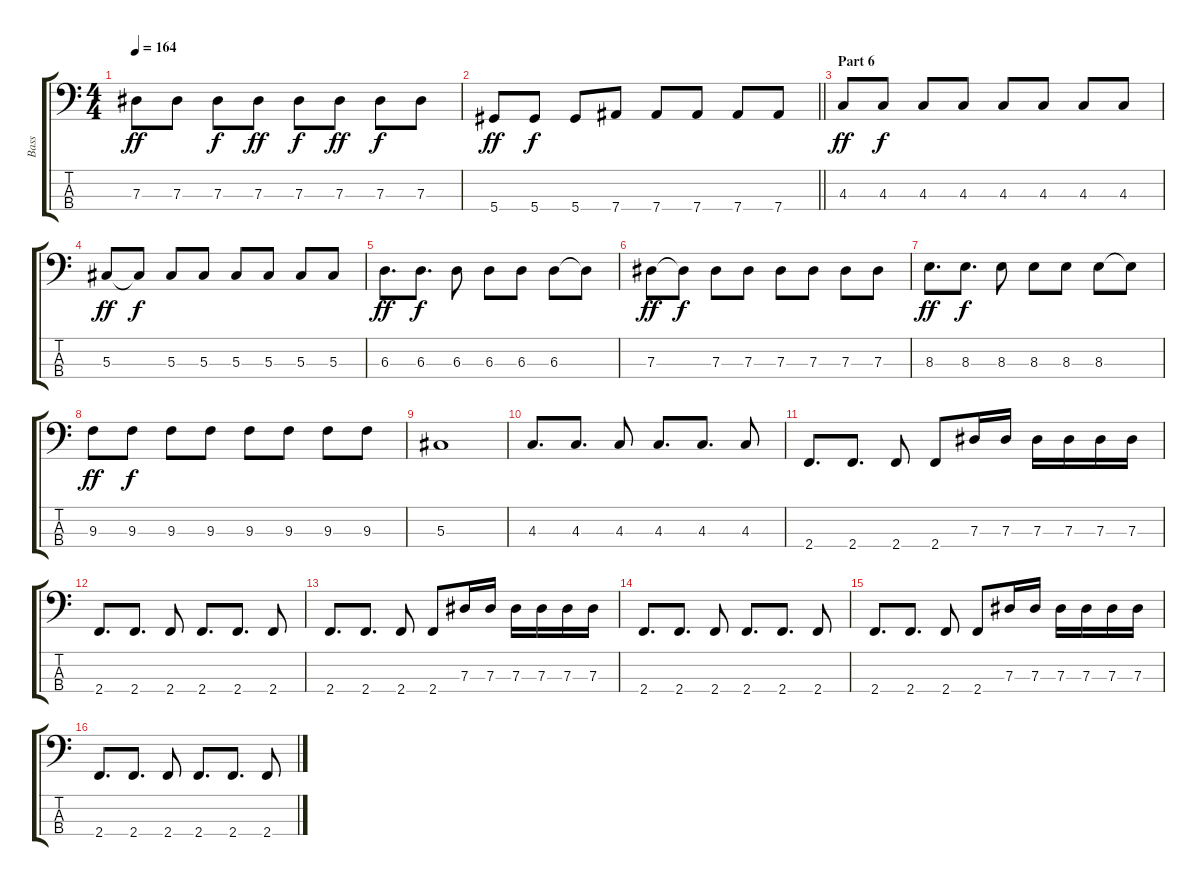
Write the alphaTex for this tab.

\track ("Bass" "Bass") {instrument electricbasspick}
\staff {score tabs}
\tuning (Gb2 Db2 Ab1 Eb1) {hide}
\ts (4 4)
\tempo 164
\clef f4
\ks c
7.3.8{dy ff} 7.3.8 7.3.8{dy f} 7.3.8{dy ff} 7.3.8{dy f} 7.3.8{dy ff} 7.3.8{dy f} 7.3.8 |
\barLineRight lightlight
5.4.8{dy ff} 5.4.8{dy f} 5.4.8 7.4.8 7.4.8 7.4.8 7.4.8 7.4.8 |
\section ("" "Part 6")
4.3.8{dy ff} 4.3.8{dy f} 4.3.8 4.3.8 4.3.8 4.3.8 4.3.8 4.3.8 |
5.3.8{dy ff} 5.3{t}.8{dy f} 5.3.8 5.3.8 5.3.8 5.3.8 5.3.8 5.3.8 |
6.3.8{d dy ff} 6.3.8{d dy f} 6.3.8 6.3.8 6.3.8 6.3.8 6.3{t}.8 |
7.3.8{dy ff} 7.3{t}.8{dy f} 7.3.8 7.3.8 7.3.8 7.3.8 7.3.8 7.3.8 |
8.3.8{d dy ff} 8.3.8{d dy f} 8.3.8 8.3.8 8.3.8 8.3.8 8.3{t}.8 |
9.3.8{dy ff} 9.3.8{dy f} 9.3.8 9.3.8 9.3.8 9.3.8 9.3.8 9.3.8 |
5.3.1 |
4.3.8{d} 4.3.8{d} 4.3.8 4.3.8{d} 4.3.8{d} 4.3.8 |
2.4.8{d} 2.4.8{d} 2.4.8 2.4.8 7.3.16 7.3.16 7.3.16 7.3.16 7.3.16 7.3.16 |
2.4.8{d} 2.4.8{d} 2.4.8 2.4.8{d} 2.4.8{d} 2.4.8 |
2.4.8{d} 2.4.8{d} 2.4.8 2.4.8 7.3.16 7.3.16 7.3.16 7.3.16 7.3.16 7.3.16 |
2.4.8{d} 2.4.8{d} 2.4.8 2.4.8{d} 2.4.8{d} 2.4.8 |
2.4.8{d} 2.4.8{d} 2.4.8 2.4.8 7.3.16 7.3.16 7.3.16 7.3.16 7.3.16 7.3.16 |
2.4.8{d} 2.4.8{d} 2.4.8 2.4.8{d} 2.4.8{d} 2.4.8
